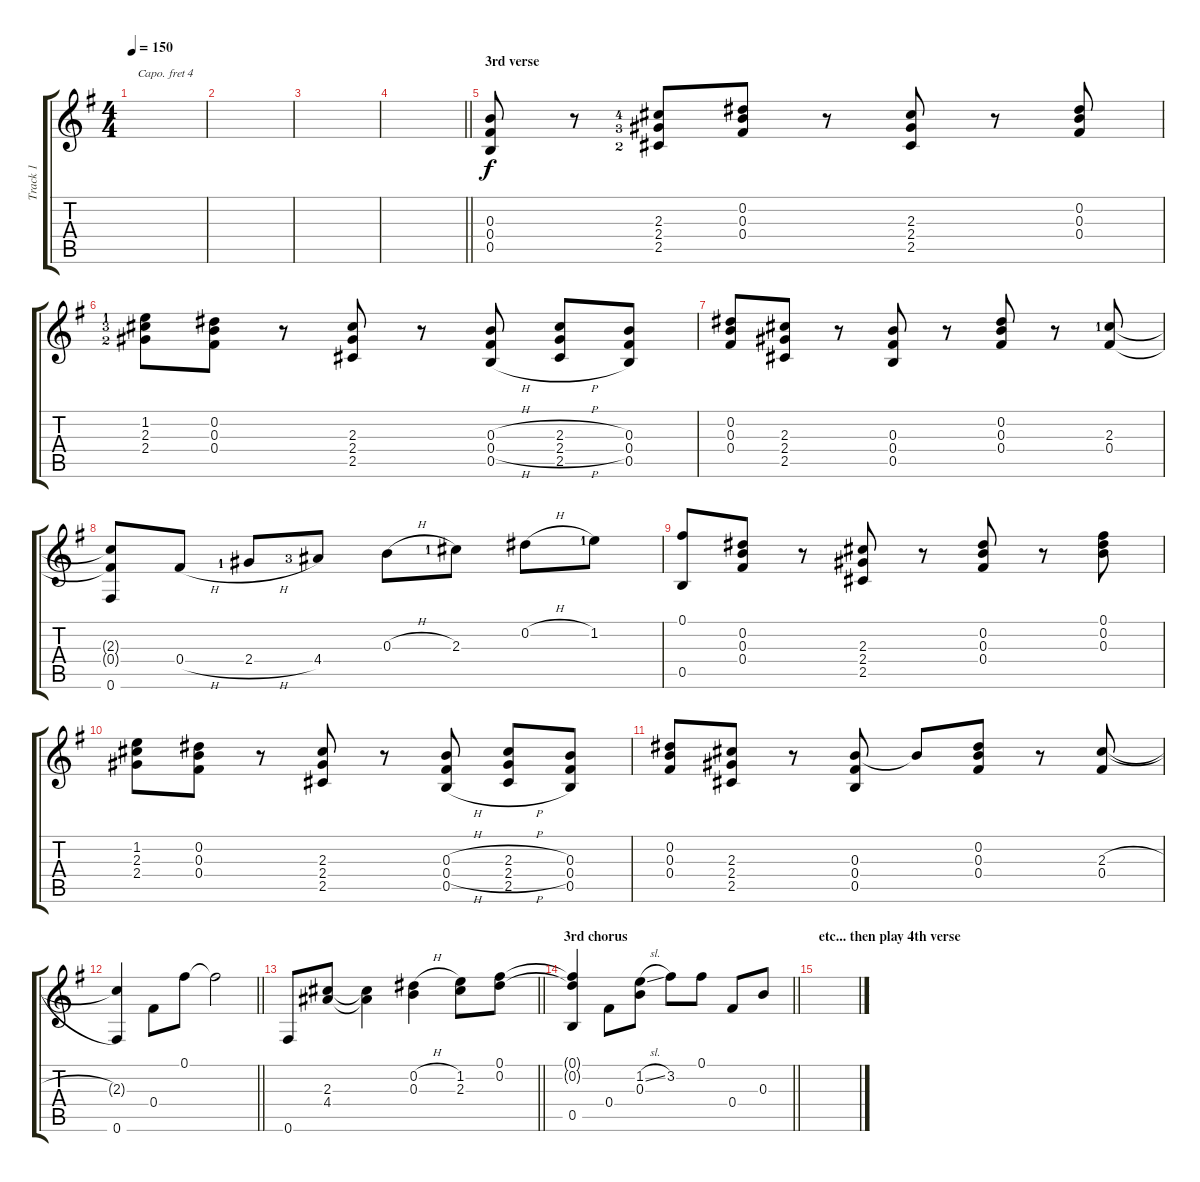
\track ("Track 1" "Track 1") {instrument acousticguitarsteel}
\staff {score tabs}
\capo 4
\tuning (D4 B3 G3 D3 G2 D2) {hide}
\ts (4 4)
\tempo 150
\clef g2
\ks g
|
|
|
\barLineRight lightlight
|
\section ("" "3rd verse")
(0.3 0.4 0.5).8 r.8 (2.3{lf 5} 2.4{lf 4} 2.5{lf 3}).8 (0.2 0.3 0.4).8 r.8 (2.3 2.4 2.5).8 r.8 (0.2 0.3 0.4).8 |
(1.2{lf 2} 2.3{lf 4} 2.4{lf 3}).8 (0.2 0.3 0.4).8 r.8 (2.3 2.4 2.5).8 r.8 (0.3{h} 0.4{h} 0.5{h}).8 (2.3{h} 2.4{h} 2.5{h}).8 (0.3 0.4 0.5).8 |
(0.2 0.3 0.4).8 (2.3 2.4 2.5).8 r.8 (0.3 0.4 0.5).8 r.8 (0.2 0.3 0.4).8 r.8 (2.3{lf 2} 0.4).8 |
(2.3{t} 0.4{t} 0.6).8 0.4{h}.8 2.4{h lf 2}.8 4.4{lf 4}.8 0.3{h}.8 2.3{lf 2}.8 0.2{h}.8 1.2{lf 2}.8 |
(0.1 0.5).8 (0.2 0.3 0.4).8 r.8 (2.3 2.4 2.5).8 r.8 (0.2 0.3 0.4).8 r.8 (0.1 0.2 0.3).8 |
(1.2 2.3 2.4).8 (0.2 0.3 0.4).8 r.8 (2.3 2.4 2.5).8 r.8 (0.3{h} 0.4{h} 0.5{h}).8 (2.3{h} 2.4{h} 2.5{h}).8 (0.3 0.4 0.5).8 |
(0.2 0.3 0.4).8 (2.3 2.4 2.5).8 r.8 (0.3 0.4 0.5).8 0.3{t}.8 (0.2 0.3 0.4).8 r.8 (2.3{h} 0.4).8 |
\barLineRight lightlight
(2.3{t} 0.6).4 0.4.8 0.1.8 0.1{t}.2 |
\barLineRight lightlight
0.6.8 (2.3 4.4).8 (2.3{t} 4.4{t}).4 (0.2{h} 0.3).4 (1.2 2.3).8 (0.1 0.2).8 |
\section ("" "3rd chorus")
\barLineRight lightlight
(0.1{t} 0.2{t} 0.5).4 0.4.8 (1.2{sl} 0.3).8 3.2.8 0.1.8 0.4.8 0.3.8 |
\section ("" "etc... then play 4th verse")
